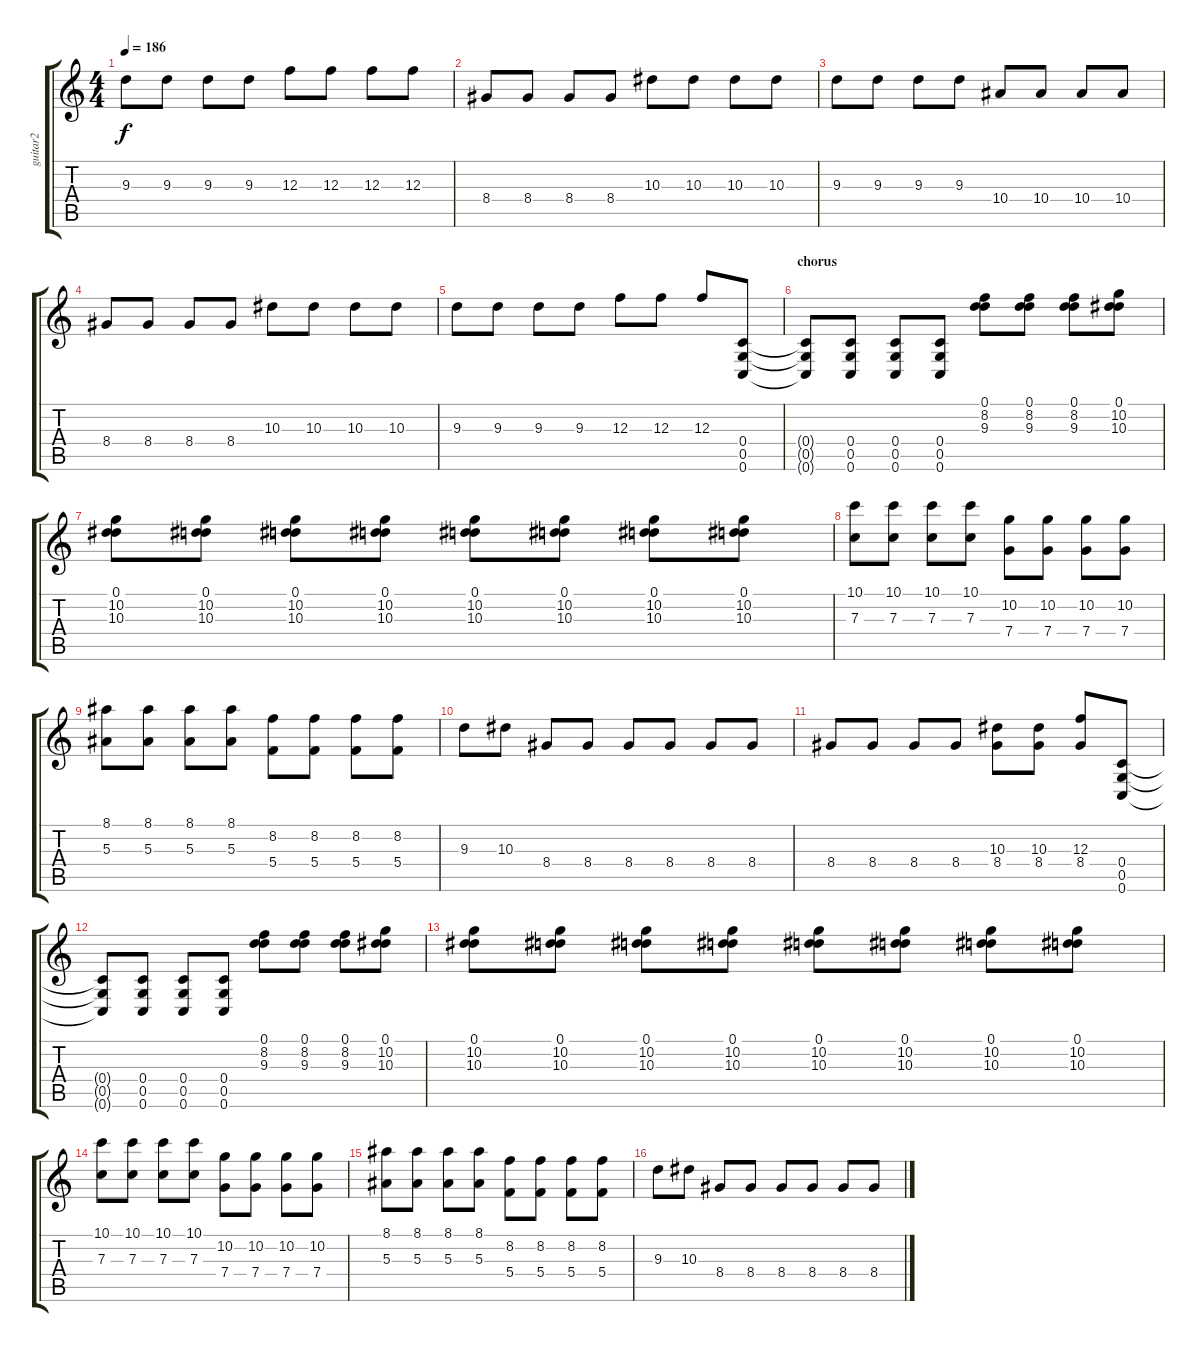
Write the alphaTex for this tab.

\track ("guitar2" "guitar2") {instrument distortionguitar}
\staff {score tabs}
\tuning (D4 A3 F3 C3 G2 C2) {hide}
\ts (4 4)
\tempo 186
\clef g2
\ks c
9.3.8{dy f} 9.3.8 9.3.8 9.3.8 12.3.8 12.3.8 12.3.8 12.3.8 |
8.4.8 8.4.8 8.4.8 8.4.8 10.3.8 10.3.8 10.3.8 10.3.8 |
9.3.8 9.3.8 9.3.8 9.3.8 10.4.8 10.4.8 10.4.8 10.4.8 |
8.4.8 8.4.8 8.4.8 8.4.8 10.3.8 10.3.8 10.3.8 10.3.8 |
9.3.8 9.3.8 9.3.8 9.3.8 12.3.8 12.3.8 12.3.8 (0.4 0.5 0.6).8 |
\section ("" "chorus")
(0.4{t} 0.5{t} 0.6{t}).8 (0.4 0.5 0.6).8 (0.4 0.5 0.6).8 (0.4 0.5 0.6).8 (0.1 8.2 9.3).8 (0.1 8.2 9.3).8 (0.1 8.2 9.3).8 (0.1 10.2 10.3).8 |
(0.1 10.2 10.3).8 (0.1 10.2 10.3).8 (0.1 10.2 10.3).8 (0.1 10.2 10.3).8 (0.1 10.2 10.3).8 (0.1 10.2 10.3).8 (0.1 10.2 10.3).8 (0.1 10.2 10.3).8 |
(10.1 7.3).8 (10.1 7.3).8 (10.1 7.3).8 (10.1 7.3).8 (10.2 7.4).8 (10.2 7.4).8 (10.2 7.4).8 (10.2 7.4).8 |
(8.1 5.3).8 (8.1 5.3).8 (8.1 5.3).8 (8.1 5.3).8 (8.2 5.4).8 (8.2 5.4).8 (8.2 5.4).8 (8.2 5.4).8 |
9.3.8 10.3.8 8.4.8 8.4.8 8.4.8 8.4.8 8.4.8 8.4.8 |
8.4.8 8.4.8 8.4.8 8.4.8 (10.3 8.4).8 (10.3 8.4).8 (12.3 8.4).8 (0.4 0.5 0.6).8 |
(0.4{t} 0.5{t} 0.6{t}).8 (0.4 0.5 0.6).8 (0.4 0.5 0.6).8 (0.4 0.5 0.6).8 (0.1 8.2 9.3).8 (0.1 8.2 9.3).8 (0.1 8.2 9.3).8 (0.1 10.2 10.3).8 |
(0.1 10.2 10.3).8 (0.1 10.2 10.3).8 (0.1 10.2 10.3).8 (0.1 10.2 10.3).8 (0.1 10.2 10.3).8 (0.1 10.2 10.3).8 (0.1 10.2 10.3).8 (0.1 10.2 10.3).8 |
(10.1 7.3).8 (10.1 7.3).8 (10.1 7.3).8 (10.1 7.3).8 (10.2 7.4).8 (10.2 7.4).8 (10.2 7.4).8 (10.2 7.4).8 |
(8.1 5.3).8 (8.1 5.3).8 (8.1 5.3).8 (8.1 5.3).8 (8.2 5.4).8 (8.2 5.4).8 (8.2 5.4).8 (8.2 5.4).8 |
9.3.8 10.3.8 8.4.8 8.4.8 8.4.8 8.4.8 8.4.8 8.4.8
